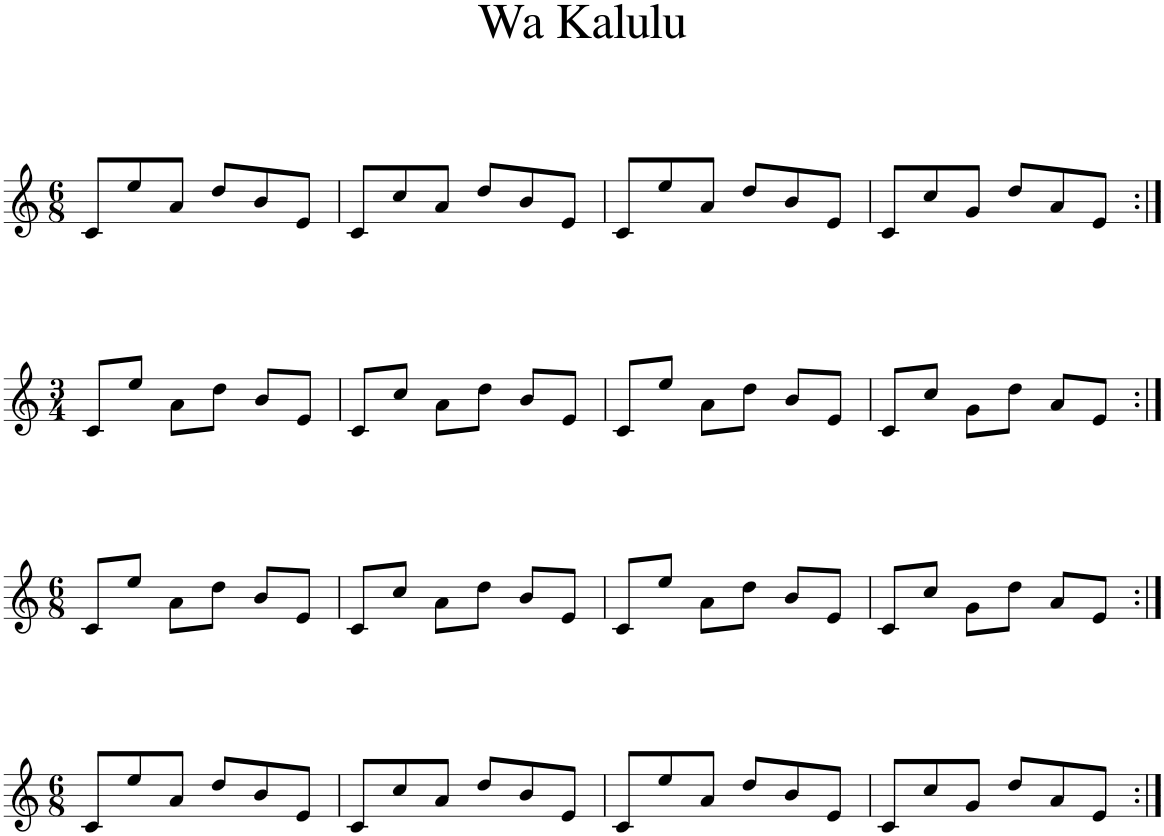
**kern
*part1
*staff1
*I"Vibraphone
*I'Vib.
*clefG2
*k[]
*M6/8
=1
8c/L
8ee/
8a/J
8dd/L
8b/
8e/J
=2
8c/L
8cc/
8a/J
8dd/L
8b/
8e/J
=3
8c/L
8ee/
8a/J
8dd/L
8b/
8e/J
=4
8c/L
8cc/
8g/J
8dd/L
8a/
8e/J
!!LO:LB:g=z
=1:|!
*M3/4
8c/L
8ee/J
8a\L
8dd\J
8b/L
8e/J
=2
8c/L
8cc/J
8a\L
8dd\J
8b/L
8e/J
=3
8c/L
8ee/J
8a\L
8dd\J
8b/L
8e/J
=4
8c/L
8cc/J
8g\L
8dd\J
8a/L
8e/J
!!LO:LB:g=z
=1:|!
*M6/8
8c/L
8ee/J
8a\L
8dd\J
8b/L
8e/J
=2
8c/L
8cc/J
8a\L
8dd\J
8b/L
8e/J
=3
8c/L
8ee/J
8a\L
8dd\J
8b/L
8e/J
=4
8c/L
8cc/J
8g\L
8dd\J
8a/L
8e/J
!!LO:LB:g=z
=1:|!
*M6/8
8c/L
8ee/
8a/J
8dd/L
8b/
8e/J
=2
8c/L
8cc/
8a/J
8dd/L
8b/
8e/J
=3
8c/L
8ee/
8a/J
8dd/L
8b/
8e/J
=4
8c/L
8cc/
8g/J
8dd/L
8a/
8e/J
=:|!
*-
